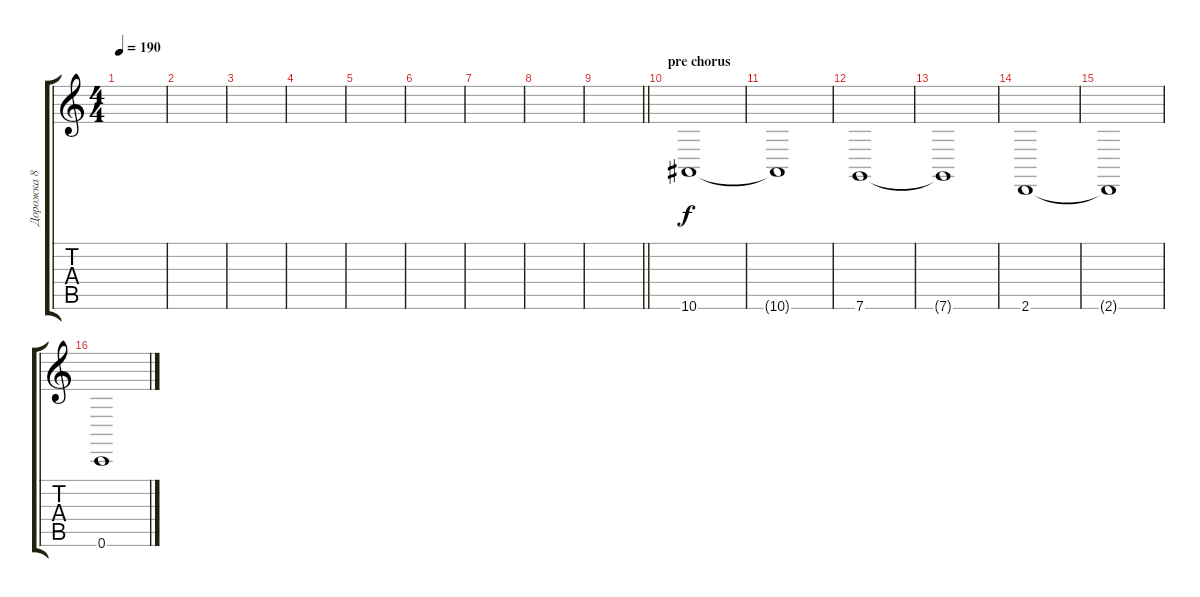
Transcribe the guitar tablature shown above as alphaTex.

\track ("Дорожка 8" "Дорожка 8") {instrument lead2sawtooth}
\staff {score tabs}
\tuning (D4 A3 F3 C3 G2 C2) {hide}
\ts (4 4)
\tempo 190
\clef g2
\ks c
|
|
|
|
|
|
|
|
\barLineRight lightlight
|
\section ("" "pre chorus")
10.6.1 |
10.6{t}.1 |
7.6.1 |
7.6{t}.1 |
2.6.1 |
2.6{t}.1 |
0.6.1
